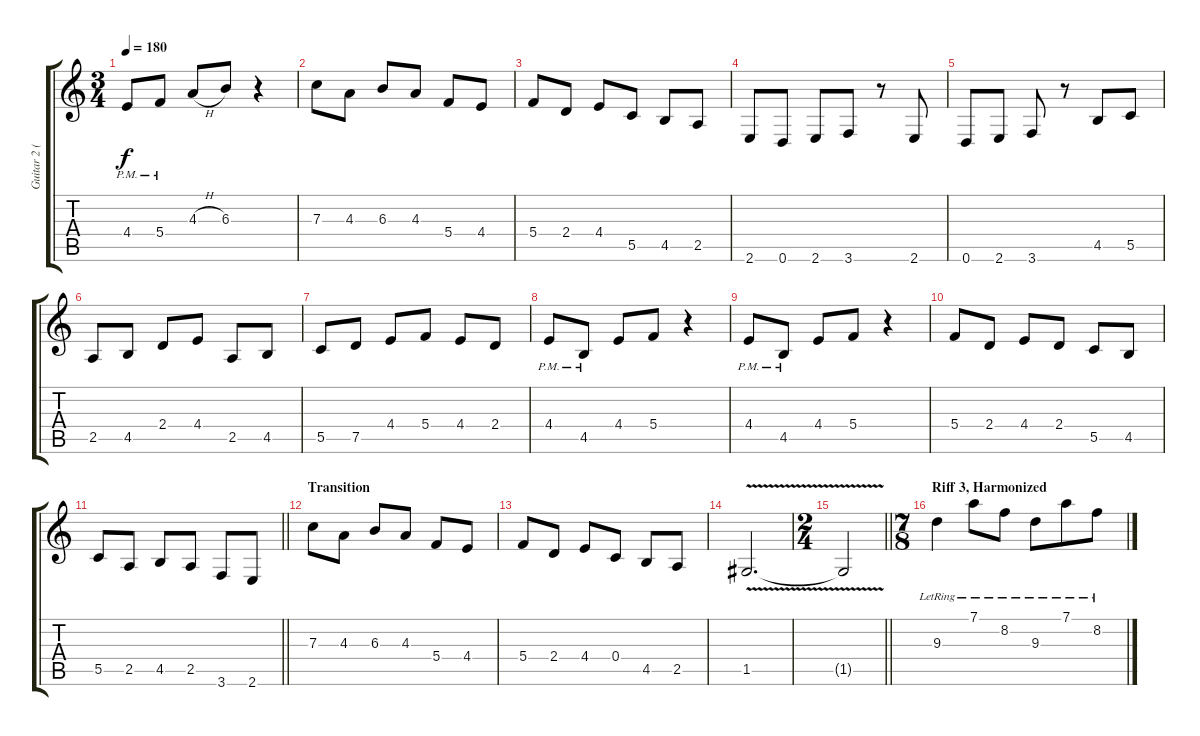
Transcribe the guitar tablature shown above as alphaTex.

\track ("Guitar 2 (Right)" "Guitar 2 (") {instrument acousticguitarsteel}
\staff {score tabs}
\tuning (D4 A3 F3 C3 G2 D2) {hide}
\ts (3 4)
\tempo 180
\clef g2
\ks c
4.4{pm}.8{dy f} 5.4{pm}.8 4.3{h}.8 6.3.8 r.4 |
7.3.8 4.3.8 6.3.8 4.3.8 5.4.8 4.4.8 |
5.4.8 2.4.8 4.4.8 5.5.8 4.5.8 2.5.8 |
2.6.8 0.6.8 2.6.8 3.6.8 r.8 2.6.8 |
0.6.8 2.6.8 3.6.8 r.8 4.5.8 5.5.8 |
2.5.8 4.5.8 2.4.8 4.4.8 2.5.8 4.5.8 |
5.5.8 7.5.8 4.4.8 5.4.8 4.4.8 2.4.8 |
4.4{pm}.8 4.5{pm}.8 4.4.8 5.4.8 r.4 |
4.4{pm}.8 4.5{pm}.8 4.4.8 5.4.8 r.4 |
5.4.8 2.4.8 4.4.8 2.4.8 5.5.8 4.5.8 |
\barLineRight lightlight
5.5.8 2.5.8 4.5.8 2.5.8 3.6.8 2.6.8 |
\section ("" "Transition")
7.3.8 4.3.8 6.3.8 4.3.8 5.4.8 4.4.8 |
5.4.8 2.4.8 4.4.8 0.4.8 4.5.8 2.5.8 |
1.5{v}.2{d} |
\ts (2 4)
\barLineRight lightlight
1.5{t}.2 |
\ts (7 8)
\section ("" "Riff 3, Harmonized")
9.3{lr}.4{instrument acousticguitarsteel} 7.1{lr}.8 8.2{lr}.8 9.3{lr}.8 7.1{lr}.8 8.2{lr}.8
